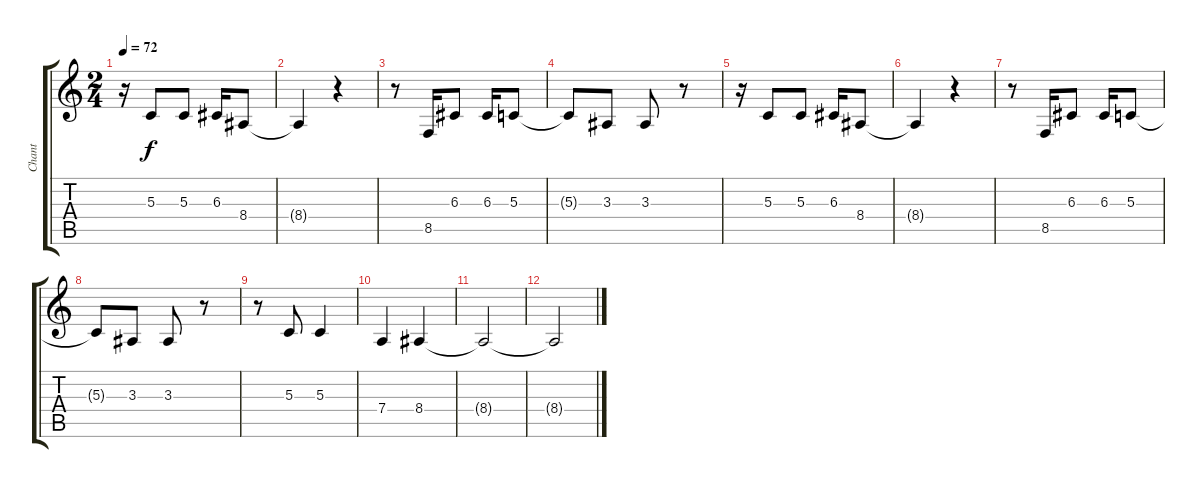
\track ("Chant" "Chant") {instrument piccolo}
\staff {score tabs}
\tuning (E4 B3 G3 D3 A2 E2) {hide}
\ts (2 4)
\tempo 72
\clef g2
\ks c
r.16{dy f} 5.3.8 5.3.8 6.3.16 8.4.8 |
8.4{t}.4 r.4 |
r.8 8.5.16 6.3.8 6.3.16 5.3.8 |
5.3{t}.8 3.3.8 3.3.8 r.8 |
r.16 5.3.8 5.3.8 6.3.16 8.4.8 |
8.4{t}.4 r.4 |
r.8 8.5.16 6.3.8 6.3.16 5.3.8 |
5.3{t}.8 3.3.8 3.3.8 r.8 |
r.8 5.3.8 5.3.4 |
7.4.4 8.4.4 |
8.4{t}.2{volume 6} |
8.4{t}.2
